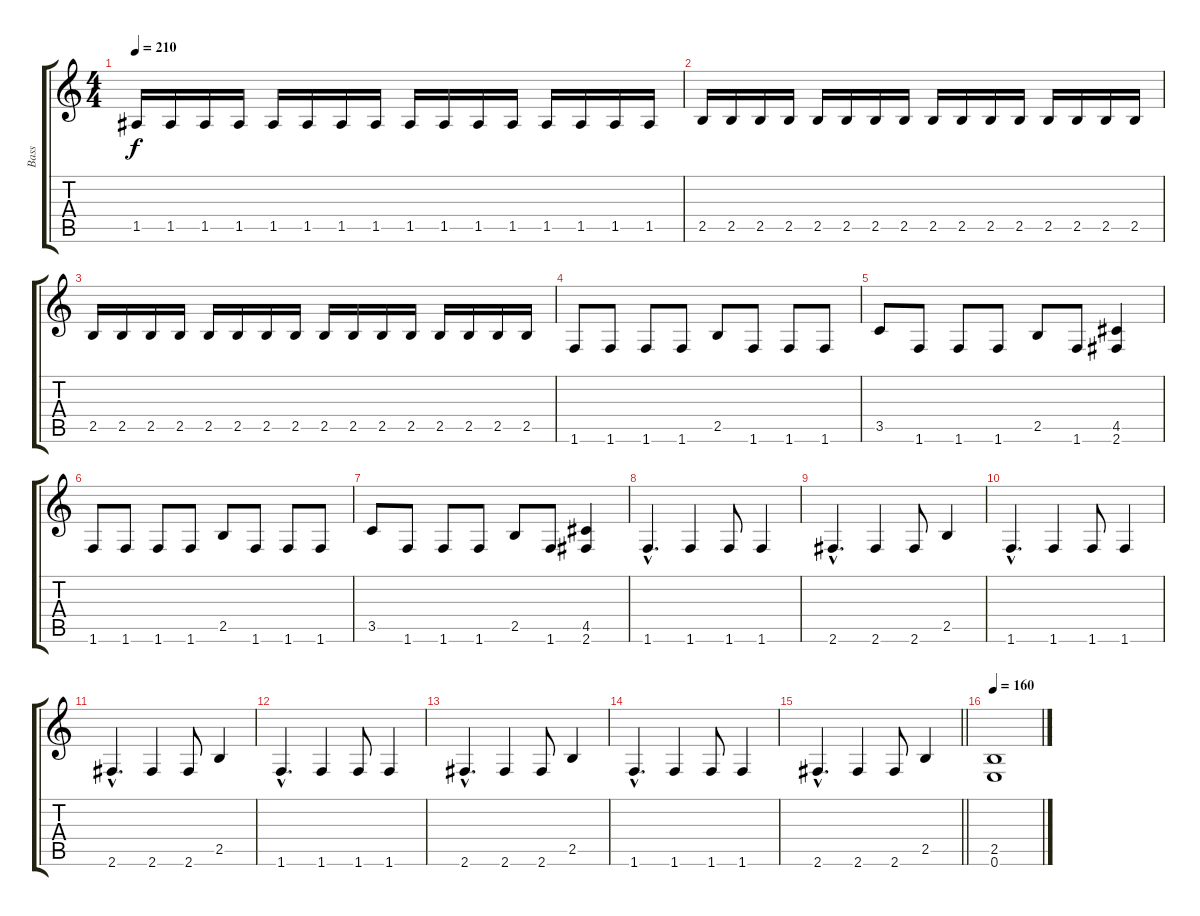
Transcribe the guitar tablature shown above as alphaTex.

\track ("Bass" "Bass") {instrument electricbasspick}
\staff {score tabs}
\tuning (E4 B3 G3 D3 A2 E2) {hide}
\ts (4 4)
\tempo 210
\clef g2
\ks c
1.5.16{dy f} 1.5.16 1.5.16 1.5.16 1.5.16 1.5.16 1.5.16 1.5.16 1.5.16 1.5.16 1.5.16 1.5.16 1.5.16 1.5.16 1.5.16 1.5.16 |
2.5.16 2.5.16 2.5.16 2.5.16 2.5.16 2.5.16 2.5.16 2.5.16 2.5.16 2.5.16 2.5.16 2.5.16 2.5.16 2.5.16 2.5.16 2.5.16 |
2.5.16 2.5.16 2.5.16 2.5.16 2.5.16 2.5.16 2.5.16 2.5.16 2.5.16 2.5.16 2.5.16 2.5.16 2.5.16 2.5.16 2.5.16 2.5.16 |
1.6.8 1.6.8 1.6.8 1.6.8 2.5.8 1.6.8 1.6.8 1.6.8 |
3.5.8 1.6.8 1.6.8 1.6.8 2.5.8 1.6.8 (4.5 2.6).4 |
1.6.8 1.6.8 1.6.8 1.6.8 2.5.8 1.6.8 1.6.8 1.6.8 |
3.5.8 1.6.8 1.6.8 1.6.8 2.5.8 1.6.8 (4.5 2.6).4 |
1.6{hac}.4{d} 1.6.4 1.6.8 1.6.4 |
2.6{hac}.4{d} 2.6.4 2.6.8 2.5.4 |
1.6{hac}.4{d} 1.6.4 1.6.8 1.6.4 |
2.6{hac}.4{d} 2.6.4 2.6.8 2.5.4 |
1.6{hac}.4{d} 1.6.4 1.6.8 1.6.4 |
2.6{hac}.4{d} 2.6.4 2.6.8 2.5.4 |
1.6{hac}.4{d} 1.6.4 1.6.8 1.6.4 |
\barLineRight lightlight
2.6{hac}.4{d} 2.6.4 2.6.8 2.5.4 |
\tempo 160
(2.5 0.6).1
